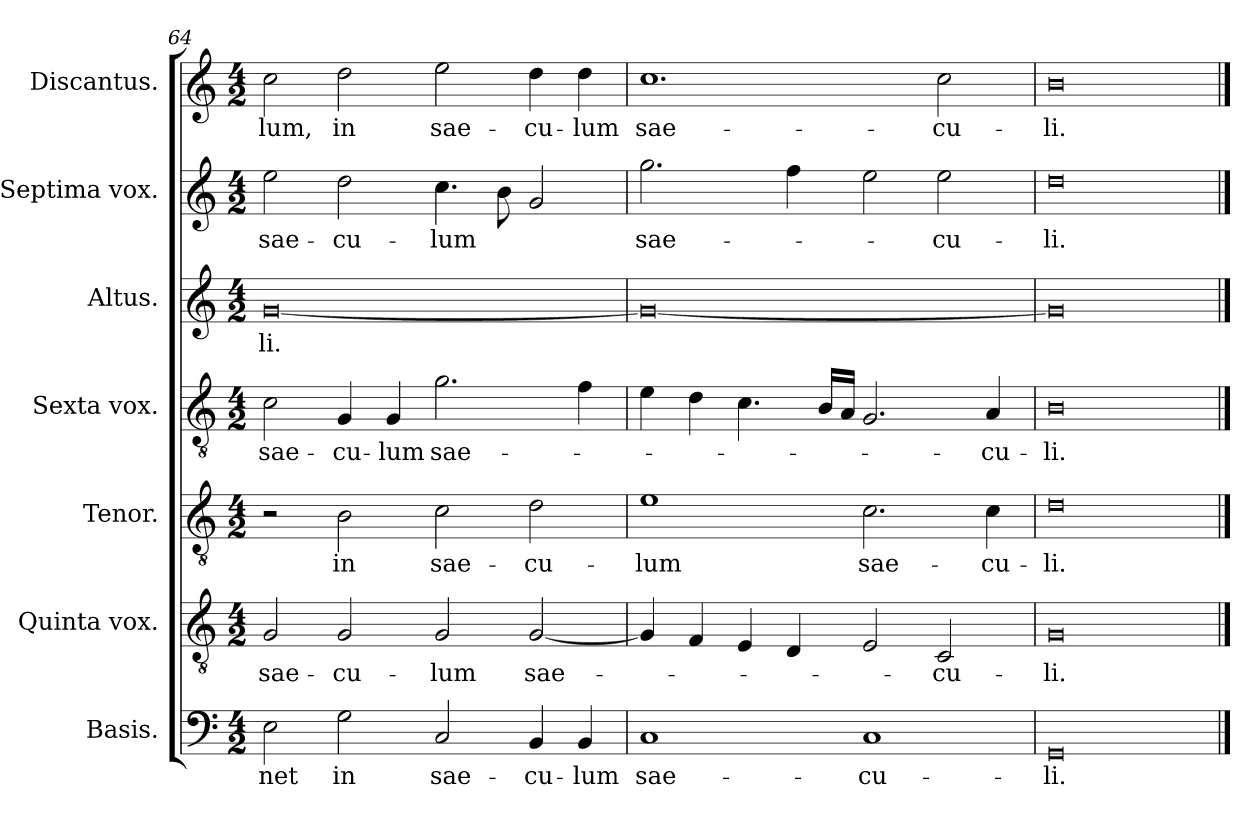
**kern	**text	**kern	**text	**kern	**text	**kern	**text	**kern	**text	**kern	**text	**kern	**text
*part7	*part7	*part6	*part6	*part5	*part5	*part4	*part4	*part3	*part3	*part2	*part2	*part1	*part1
*staff7	*staff7	*staff6	*staff6	*staff5	*staff5	*staff4	*staff4	*staff3	*staff3	*staff2	*staff2	*staff1	*staff1
*I"Basis.	*	*I"Quinta vox.	*	*I"Tenor.	*	*I"Sexta vox.	*	*I"Altus.	*	*I"Septima vox.	*	*I"Discantus.	*
*clefF4	*	*clefGv2	*	*clefGv2	*	*clefGv2	*	*clefG2	*	*clefG2	*	*clefG2	*
*k[]	*	*k[]	*	*k[]	*	*k[]	*	*k[]	*	*k[]	*	*k[]	*
*M4/2	*	*M4/2	*	*M4/2	*	*M4/2	*	*M4/2	*	*M4/2	*	*M4/2	*
=64	=64	=64	=64	=64	=64	=64	=64	=64	=64	=64	=64	=64	=64
!	!LO:LY:b	!	!LO:LY:b	!	!	!	!LO:LY:b	!	!LO:LY:b	!	!LO:LY:b	!	!LO:LY:b
2E\	-net	2G/	sae-	2r	.	2c\	sae-	[0g	-li.	2ee\	sae-	2cc\	-lum,
!	!LO:LY:b	!	!LO:LY:b	!	!LO:LY:b	!	!LO:LY:b	!	!	!	!LO:LY:b	!	!LO:LY:b
2G\	in	2G/	-cu-	2B\	in	4G/	-cu-	.	.	2dd\	-cu-	2dd\	in
!	!	!	!	!	!	!	!LO:LY:b	!	!	!	!	!	!
.	.	.	.	.	.	4G/	-lum	.	.	.	.	.	.
!	!LO:LY:b	!	!LO:LY:b	!	!LO:LY:b	!	!LO:LY:b	!	!	!	!LO:LY:b	!	!LO:LY:b
2C/	sae-	2G/	-lum	2c\	sae-	2.g\	sae-	.	.	4.cc\	-lum	2ee\	sae-
.	.	.	.	.	.	.	.	.	.	8b\	.	.	.
!	!LO:LY:b	!	!LO:LY:b	!	!LO:LY:b	!	!	!	!	!	!	!	!LO:LY:b
4BB/	-cu-	[2G/	sae-	2d\	-cu-	.	.	.	.	2g/	.	4dd\	-cu-
!	!LO:LY:b	!	!	!	!	!	!	!	!	!	!	!	!LO:LY:b
4BB/	-lum	.	.	.	.	4f\	.	.	.	.	.	4dd\	-lum
=65	=65	=65	=65	=65	=65	=65	=65	=65	=65	=65	=65	=65	=65
!	!LO:LY:b	!	!	!	!LO:LY:b	!	!	!	!	!	!LO:LY:b	!	!LO:LY:b
1C	sae-	4G/]	.	1e	-lum	4e\	.	0g_	.	2.gg\	sae-	1.cc	sae-
.	.	4F/	.	.	.	4d\	.	.	.	.	.	.	.
.	.	4E/	.	.	.	4.c\	.	.	.	.	.	.	.
.	.	4D/	.	.	.	.	.	.	.	4ff\	.	.	.
.	.	.	.	.	.	16B/LL	.	.	.	.	.	.	.
.	.	.	.	.	.	16A/JJ	.	.	.	.	.	.	.
!	!LO:LY:b	!	!	!	!LO:LY:b	!	!	!	!	!	!	!	!
1C	-cu-	2E/	.	2.c\	sae-	2.G/	.	.	.	2ee\	.	.	.
!	!	!	!LO:LY:b	!	!	!	!	!	!	!	!LO:LY:b	!	!LO:LY:b
.	.	2C/	-cu-	.	.	.	.	.	.	2ee\	-cu-	2cc\	-cu-
!	!	!	!	!	!LO:LY:b	!	!LO:LY:b	!	!	!	!	!	!
.	.	.	.	4c\	-cu-	4A/	-cu-	.	.	.	.	.	.
=66	=66	=66	=66	=66	=66	=66	=66	=66	=66	=66	=66	=66	=66
!	!LO:LY:b	!	!LO:LY:b	!	!LO:LY:b	!	!LO:LY:b	!	!	!	!LO:LY:b	!	!LO:LY:b
0GG	-li.	0G	-li.	0d	-li.	0B	-li.	0g]	.	0dd	-li.	0b	-li.
==	==	==	==	==	==	==	==	==	==	==	==	==	==
*-	*-	*-	*-	*-	*-	*-	*-	*-	*-	*-	*-	*-	*-
